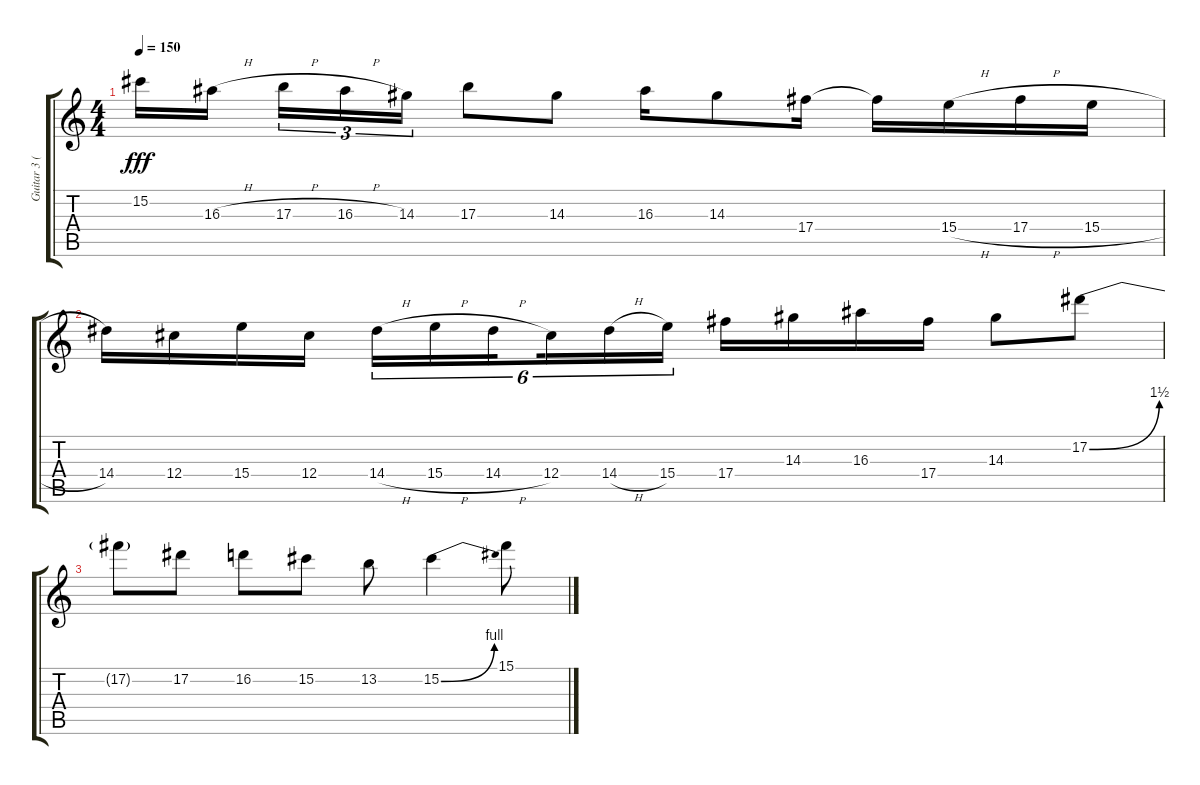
\track ("Guitar 3 (Slash Solo)" "Guitar 3 (") {instrument distortionguitar}
\staff {score tabs}
\tuning (Eb4 Bb3 Gb3 Db3 Ab2 Eb2) {hide}
\ts (4 4)
\tempo 150
\clef g2
\ks c
15.2.16{dy fff} 16.3{h}.16{beam splitsecondary} 17.3{h}.16{tu (3 2)} 16.3{h}.16{tu (3 2)} 14.3.16{tu (3 2)} 17.3.8 14.3.8 16.3.16 14.3.8 17.4.16 17.4{t}.16 15.4{h}.16 17.4{h}.16 15.4{h}.16 |
14.4.16 12.4.16 15.4.16 12.4.16 14.4{h}.16{tu (6 4)} 15.4{h}.16{tu (6 4)} 14.4{h}.16{tu (6 4) beam splitsecondary} 12.4.16{tu (6 4)} 14.4{h}.16{tu (6 4)} 15.4.16{tu (6 4)} 17.4.16 14.3.16 16.3.16 17.4.16 14.3.8 17.2{be (bend 0 0 60 6)}.8 |
17.2{t}.8 17.2.8 16.2.8 15.2.8 13.2.8 15.2{be (bend 0 0 60 4)}.4 15.1.8
